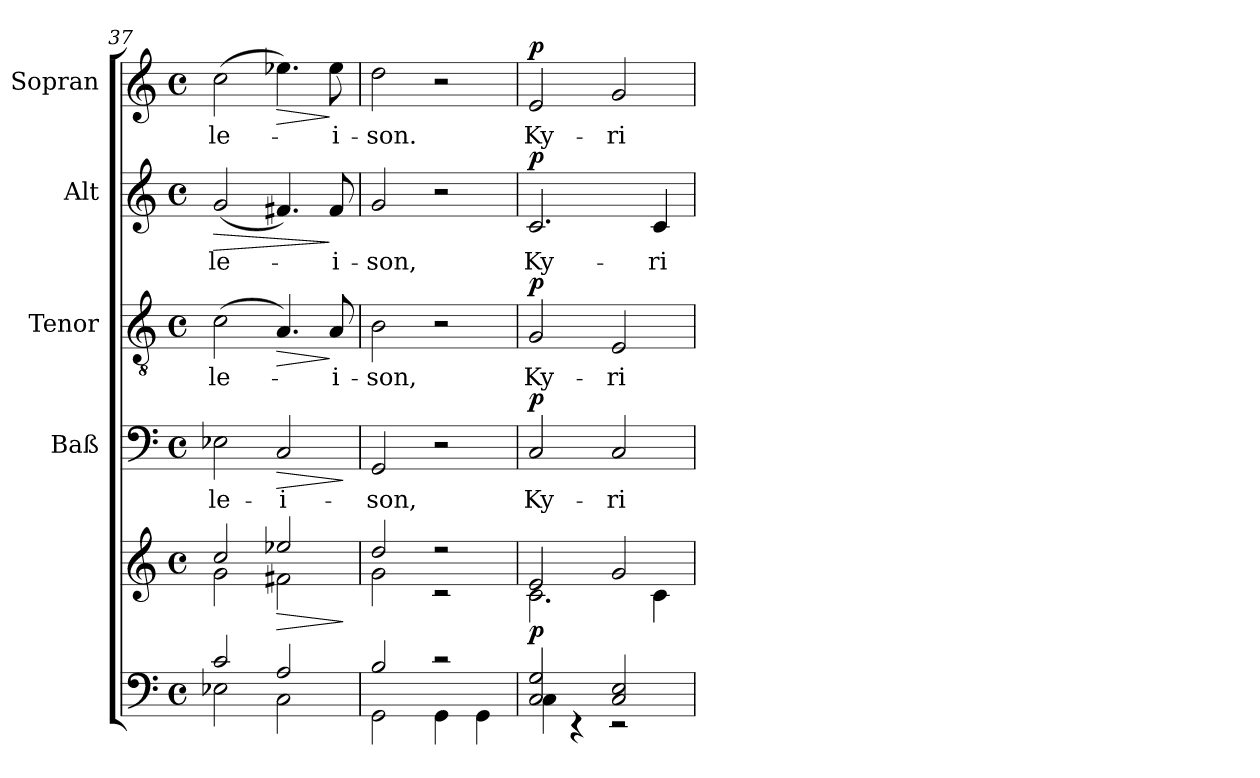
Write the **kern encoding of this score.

**kern	**kern	**dynam	**kern	**text	**dynam	**kern	**text	**dynam	**kern	**text	**dynam	**kern	**text	**dynam
*part5	*part5	*part5	*part4	*part4	*part4	*part3	*part3	*part3	*part2	*part2	*part2	*part1	*part1	*part1
*staff6	*staff5	*staff5/6	*staff4	*staff4	*staff4	*staff3	*staff3	*staff3	*staff2	*staff2	*staff2	*staff1	*staff1	*staff1
*	*	*	*I"Baß	*	*	*I"Tenor	*	*	*I"Alt	*	*	*I"Sopran	*	*
*	*	*	*I'Baß	*	*	*I'Ten	*	*	*I'Alt	*	*	*I'Sop	*	*
*clefF4	*clefG2	*	*clefF4	*	*	*clefGv2	*	*	*clefG2	*	*	*clefG2	*	*
*k[]	*k[]	*	*k[]	*	*	*k[]	*	*	*k[]	*	*	*k[]	*	*
*C:	*C:	*	*C:	*	*	*C:	*	*	*C:	*	*	*C:	*	*
*M4/4	*M4/4	*	*M4/4	*	*	*M4/4	*	*	*M4/4	*	*	*M4/4	*	*
*met(c)	*met(c)	*	*met(c)	*	*	*met(c)	*	*	*met(c)	*	*	*met(c)	*	*
=37	=37	=37	=37	=37	=37	=37	=37	=37	=37	=37	=37	=37	=37	=37
*^	*^	*	*	*	*	*	*	*	*	*	*	*	*	*
!	!	!	!	!	!	!LO:LY:b	!	!	!LO:LY:b	!	!	!LO:LY:b	!LO:HP:b	!	!LO:LY:b	!
2c/	2E-X\	2cc/	2g\	.	2E-X\	-le-	.	(>2c\	-le-	.	(<2g/	-le-	>	(>2cc\	-le-	.
!	!	!	!	!LO:HP:b	!	!LO:LY:b	!LO:HP:b	!	!	!LO:HP:b	!	!	!	!	!	!LO:HP:b
2A/	2C\	2ee-X/	2f#X\	>	2C/	-i-	>	4.A/)	.	>	4.f#X/)	.	.	4.ee-X\)	.	>
!	!	!	!	!	!	!	!	!	!LO:LY:b	!	!	!LO:LY:b	!	!	!LO:LY:b	!
.	.	.	.	.	.	.	.	8A/	-i-	]	8f#/	-i-	]	8ee-\	-i-	]
*v	*v	*	*	*	*	*	*	*	*	*	*	*	*	*	*	*
*	*v	*v	*	*	*	*	*	*	*	*	*	*	*	*	*
.	.	]	.	.	]	.	.	.	.	.	.	.	.	.
=38	=38	=38	=38	=38	=38	=38	=38	=38	=38	=38	=38	=38	=38	=38
*^	*^	*	*	*	*	*	*	*	*	*	*	*	*	*
!	!	!	!	!	!	!LO:LY:b	!	!	!LO:LY:b	!	!	!LO:LY:b	!	!	!LO:LY:b	!
2B/	2GG\	2dd/	2g\	.	2GG/	-son,	.	2B\	-son,	.	2g/	-son,	.	2dd\	-son.	.
2rc	4GG\	2r	2r	.	2r	.	.	2r	.	.	2r	.	.	2r	.	.
.	4GG\	.	.	.	.	.	.	.	.	.	.	.	.	.	.	.
=39	=39	=39	=39	=39	=39	=39	=39	=39	=39	=39	=39	=39	=39	=39	=39	=39
!	!	!	!	!LO:DY:b	!	!LO:LY:b	!LO:DY:a	!	!LO:LY:b	!LO:DY:a	!	!LO:LY:b	!LO:DY:a	!	!LO:LY:b	!LO:DY:a
2C/ 2G/	4C\	2e/	2.c\	p	2C/	Ky-	p	2G/	Ky-	p	2.c/	Ky-	p	2e/	Ky-	p
.	4rEE	.	.	.	.	.	.	.	.	.	.	.	.	.	.	.
!	!	!	!	!	!	!LO:LY:b	!	!	!LO:LY:b	!	!	!	!	!	!LO:LY:b	!
2C/ 2E/	2rEE	2g/	.	.	2C/	-ri-	.	2E/	-ri-	.	.	.	.	2g/	-ri-	.
!	!	!	!	!	!	!	!	!	!	!	!	!LO:LY:b	!	!	!	!
.	.	.	4c\	.	.	.	.	.	.	.	4c/	-ri-	.	.	.	.
*v	*v	*	*	*	*	*	*	*	*	*	*	*	*	*	*	*
*	*v	*v	*	*	*	*	*	*	*	*	*	*	*	*	*
=	=	=	=	=	=	=	=	=	=	=	=	=	=	=
*-	*-	*-	*-	*-	*-	*-	*-	*-	*-	*-	*-	*-	*-	*-
